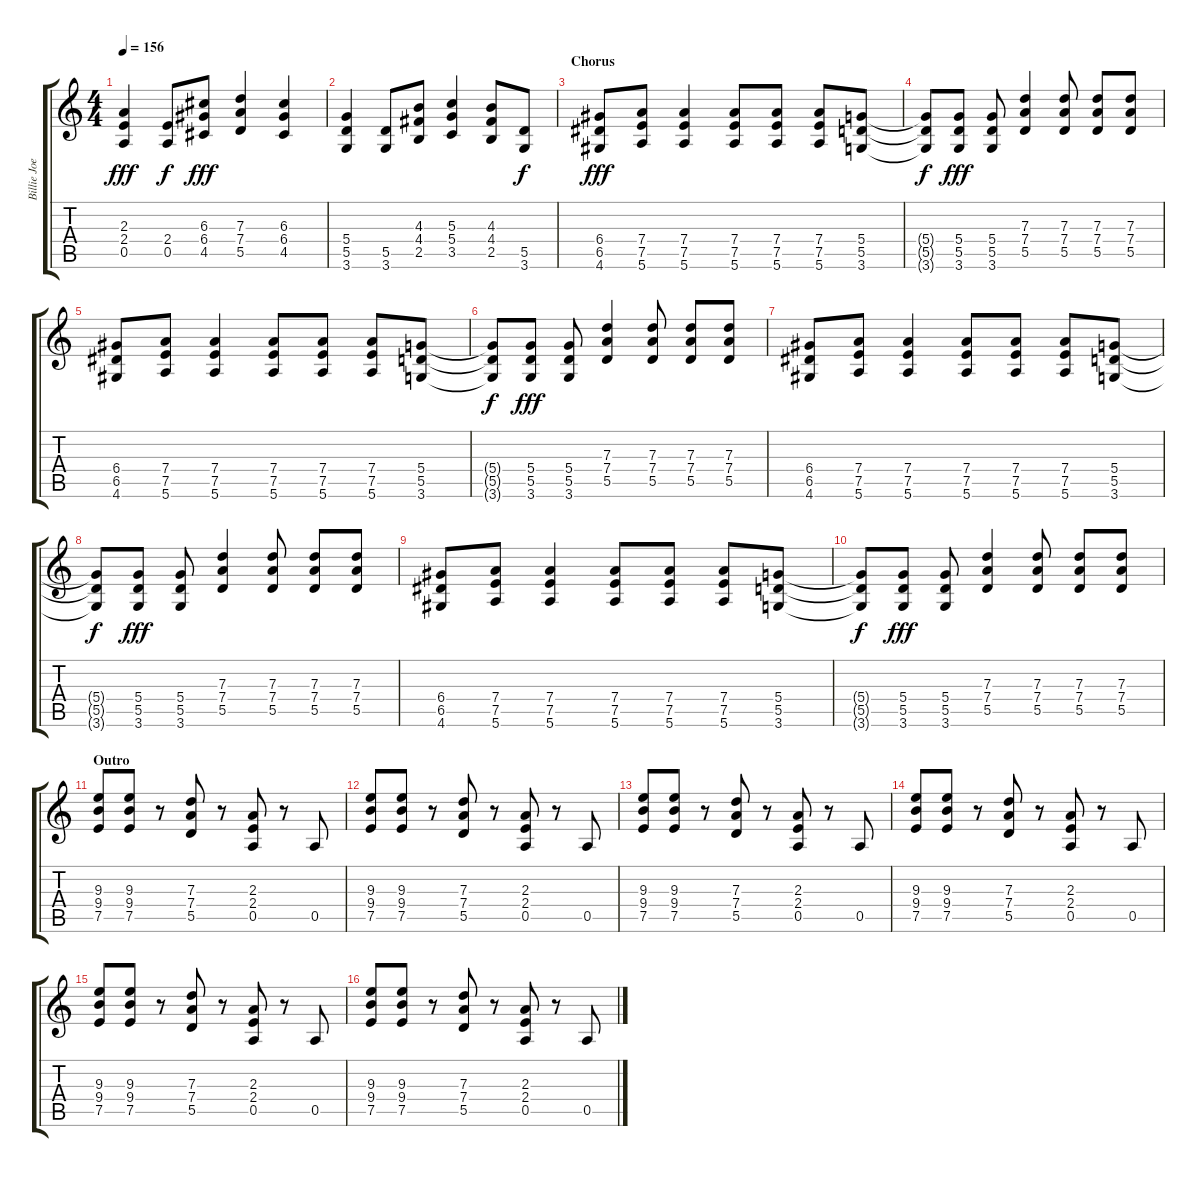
\track ("Billie Joe Armstrong (Guitar)" "Billie Joe") {instrument distortionguitar}
\staff {score tabs}
\tuning (E4 B3 G3 D3 A2 E2) {hide}
\ts (4 4)
\tempo 156
\clef g2
\ks c
(2.3 2.4 0.5).4{dy fff} (2.4 0.5).8{dy f} (6.3 6.4 4.5).8{dy fff} (7.3 7.4 5.5).4 (6.3 6.4 4.5).4 |
(5.4 5.5 3.6).4 (5.5 3.6).8 (4.3 4.4 2.5).8 (5.3 5.4 3.5).4 (4.3 4.4 2.5).8 (5.5 3.6).8{dy f} |
\section ("" "Chorus")
(6.4 6.5 4.6).8{dy fff} (7.4 7.5 5.6).8 (7.4 7.5 5.6).4 (7.4 7.5 5.6).8 (7.4 7.5 5.6).8 (7.4 7.5 5.6).8 (5.4 5.5 3.6).8 |
(5.4{t} 5.5{t} 3.6{t}).8{dy f} (5.4 5.5 3.6).8{dy fff} (5.4 5.5 3.6).8 (7.3 7.4 5.5).4 (7.3 7.4 5.5).8 (7.3 7.4 5.5).8 (7.3 7.4 5.5).8 |
(6.4 6.5 4.6).8 (7.4 7.5 5.6).8 (7.4 7.5 5.6).4 (7.4 7.5 5.6).8 (7.4 7.5 5.6).8 (7.4 7.5 5.6).8 (5.4 5.5 3.6).8 |
(5.4{t} 5.5{t} 3.6{t}).8{dy f} (5.4 5.5 3.6).8{dy fff} (5.4 5.5 3.6).8 (7.3 7.4 5.5).4 (7.3 7.4 5.5).8 (7.3 7.4 5.5).8 (7.3 7.4 5.5).8 |
(6.4 6.5 4.6).8 (7.4 7.5 5.6).8 (7.4 7.5 5.6).4 (7.4 7.5 5.6).8 (7.4 7.5 5.6).8 (7.4 7.5 5.6).8 (5.4 5.5 3.6).8 |
(5.4{t} 5.5{t} 3.6{t}).8{dy f} (5.4 5.5 3.6).8{dy fff} (5.4 5.5 3.6).8 (7.3 7.4 5.5).4 (7.3 7.4 5.5).8 (7.3 7.4 5.5).8 (7.3 7.4 5.5).8 |
(6.4 6.5 4.6).8 (7.4 7.5 5.6).8 (7.4 7.5 5.6).4 (7.4 7.5 5.6).8 (7.4 7.5 5.6).8 (7.4 7.5 5.6).8 (5.4 5.5 3.6).8 |
(5.4{t} 5.5{t} 3.6{t}).8{dy f} (5.4 5.5 3.6).8{dy fff} (5.4 5.5 3.6).8 (7.3 7.4 5.5).4 (7.3 7.4 5.5).8 (7.3 7.4 5.5).8 (7.3 7.4 5.5).8 |
\section ("" "Outro")
(9.3 9.4 7.5).8 (9.3 9.4 7.5).8 r.8 (7.3 7.4 5.5).8 r.8 (2.3 2.4 0.5).8 r.8 0.5.8 |
(9.3 9.4 7.5).8 (9.3 9.4 7.5).8 r.8 (7.3 7.4 5.5).8 r.8 (2.3 2.4 0.5).8 r.8 0.5.8 |
(9.3 9.4 7.5).8 (9.3 9.4 7.5).8 r.8 (7.3 7.4 5.5).8 r.8 (2.3 2.4 0.5).8 r.8 0.5.8 |
(9.3 9.4 7.5).8 (9.3 9.4 7.5).8 r.8 (7.3 7.4 5.5).8 r.8 (2.3 2.4 0.5).8 r.8 0.5.8 |
(9.3 9.4 7.5).8 (9.3 9.4 7.5).8 r.8 (7.3 7.4 5.5).8 r.8 (2.3 2.4 0.5).8 r.8 0.5.8 |
(9.3 9.4 7.5).8 (9.3 9.4 7.5).8 r.8 (7.3 7.4 5.5).8 r.8 (2.3 2.4 0.5).8 r.8 0.5.8
